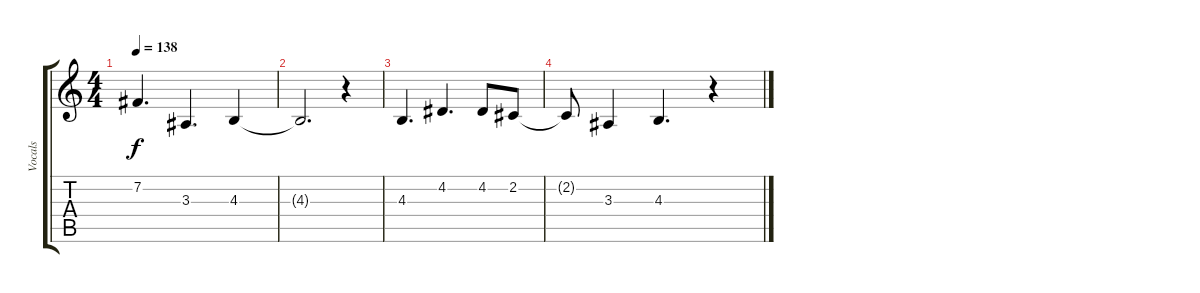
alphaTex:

\track ("Vocals" "Vocals") {instrument altosax}
\staff {score tabs}
\tuning (E4 B3 G3 D3 A2 E2) {hide}
\ts (4 4)
\tempo 138
\clef g2
\ks c
7.2.4{d dy f} 3.3.4{d} 4.3.4 |
4.3{t}.2{d} r.4 |
4.3.4{d} 4.2.4{d} 4.2.8 2.2.8 |
2.2{t}.8 3.3.4 4.3.4{d} r.4
